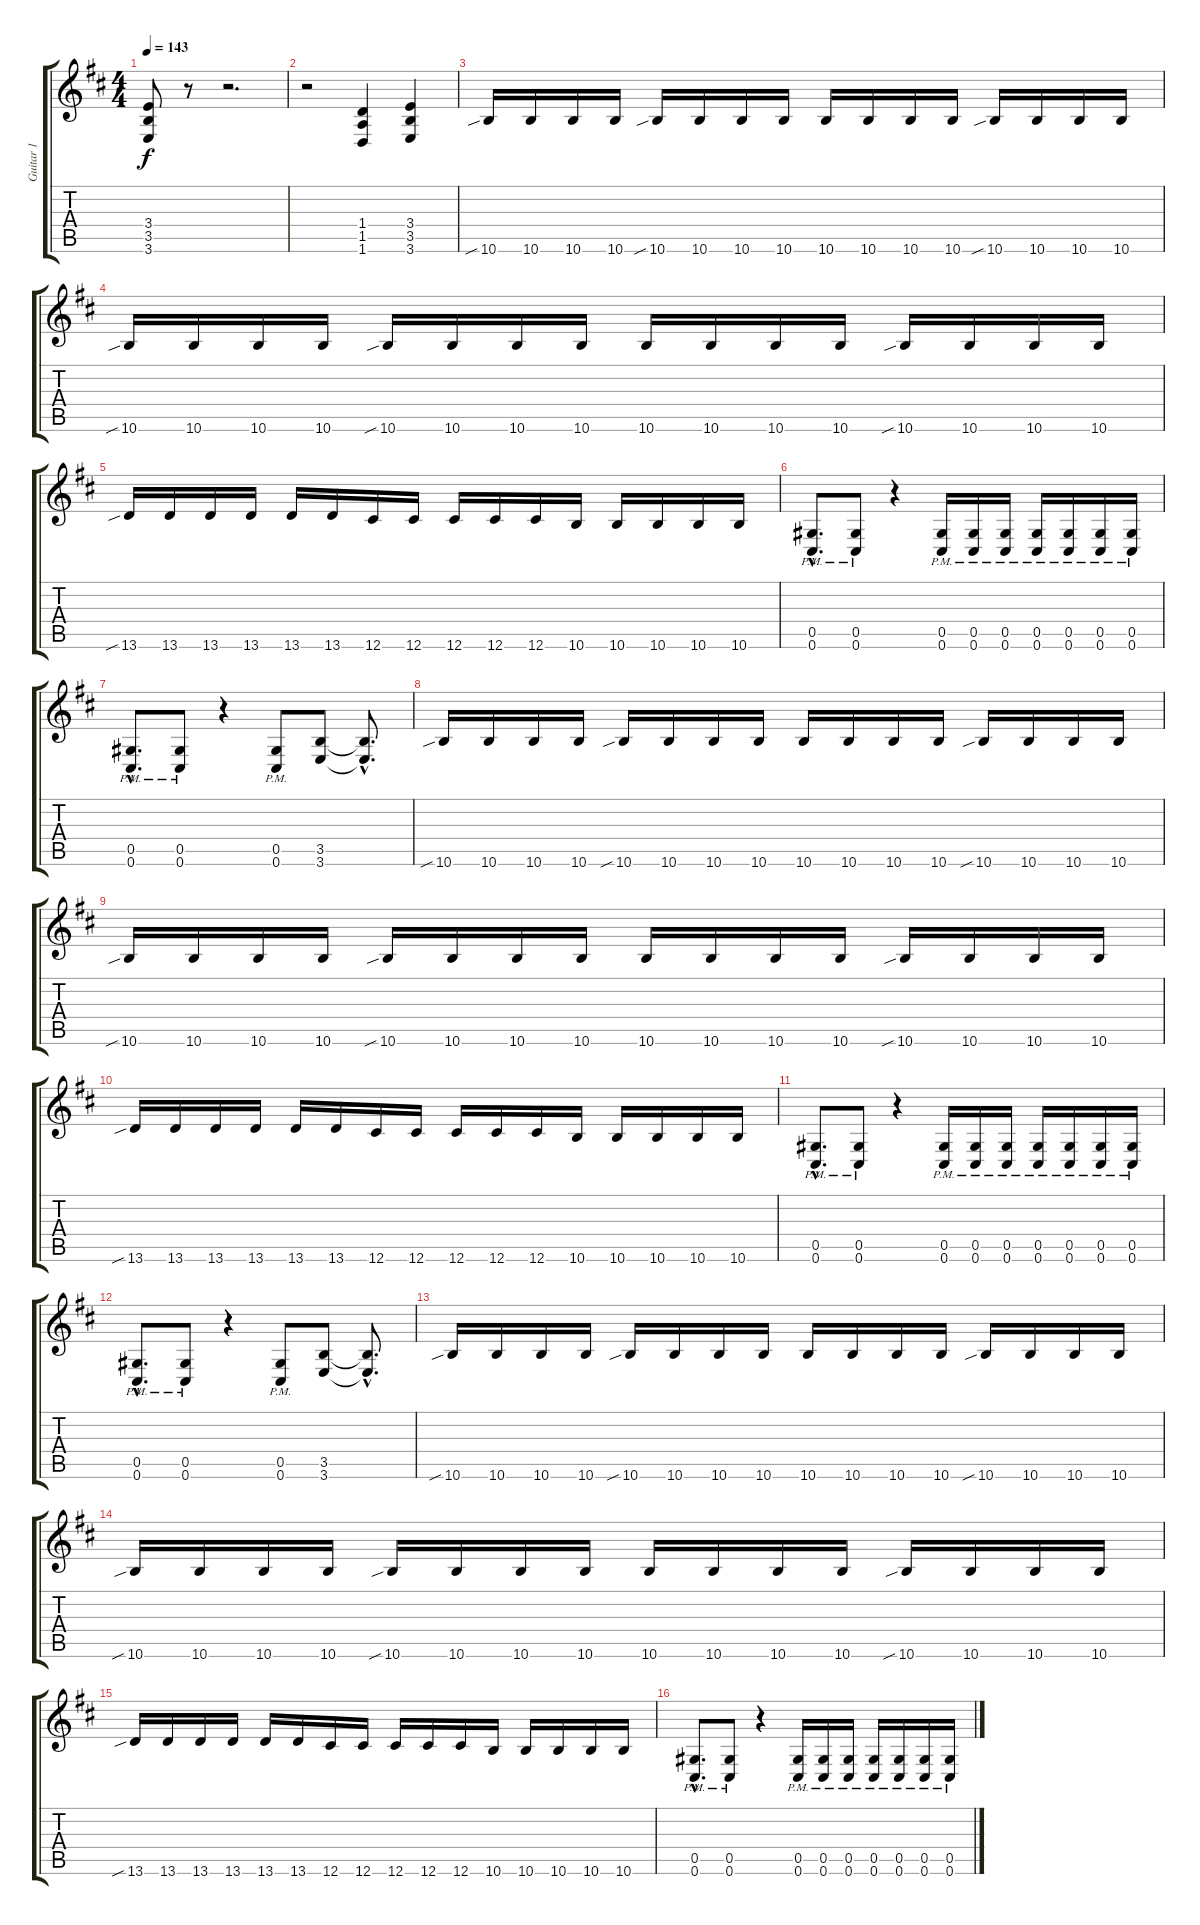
\track ("Guitar 1" "Guitar 1") {instrument overdrivenguitar}
\staff {score tabs}
\tuning (Eb4 Bb3 Gb3 Db3 Ab2 Db2) {hide}
\ts (4 4)
\tempo 143
\clef g2
\ks d
(3.4 3.5 3.6).8{dy f} r.8 r.2{d} |
r.2 (1.4 1.5 1.6).4 (3.4 3.5 3.6).4 |
10.6{sib}.16 10.6.16 10.6.16 10.6.16 10.6{sib}.16 10.6.16 10.6.16 10.6.16 10.6.16 10.6.16 10.6.16 10.6.16 10.6{sib}.16 10.6.16 10.6.16 10.6.16 |
10.6{sib}.16 10.6.16 10.6.16 10.6.16 10.6{sib}.16 10.6.16 10.6.16 10.6.16 10.6.16 10.6.16 10.6.16 10.6.16 10.6{sib}.16 10.6.16 10.6.16 10.6.16 |
13.6{sib}.16 13.6.16 13.6.16 13.6.16 13.6.16 13.6.16 12.6.16 12.6.16 12.6.16 12.6.16 12.6.16 10.6.16 10.6.16 10.6.16 10.6.16 10.6.16 |
(0.5{hac pm} 0.6{hac pm}).8{d} (0.5{pm} 0.6{pm}).8 r.4 (0.5{pm} 0.6{pm}).16 (0.5{pm} 0.6{pm}).16 (0.5{pm} 0.6{pm}).16 (0.5{pm} 0.6{pm}).16 (0.5{pm} 0.6{pm}).16 (0.5{pm} 0.6{pm}).16 (0.5{pm} 0.6{pm}).16 |
(0.5{hac pm} 0.6{hac pm}).8{d} (0.5{pm} 0.6{pm}).8 r.4 (0.5{pm} 0.6{pm}).8 (3.5 3.6).8 (3.5{hac t} 3.6{hac t}).8{d} |
10.6{sib}.16 10.6.16 10.6.16 10.6.16 10.6{sib}.16 10.6.16 10.6.16 10.6.16 10.6.16 10.6.16 10.6.16 10.6.16 10.6{sib}.16 10.6.16 10.6.16 10.6.16 |
10.6{sib}.16 10.6.16 10.6.16 10.6.16 10.6{sib}.16 10.6.16 10.6.16 10.6.16 10.6.16 10.6.16 10.6.16 10.6.16 10.6{sib}.16 10.6.16 10.6.16 10.6.16 |
13.6{sib}.16 13.6.16 13.6.16 13.6.16 13.6.16 13.6.16 12.6.16 12.6.16 12.6.16 12.6.16 12.6.16 10.6.16 10.6.16 10.6.16 10.6.16 10.6.16 |
(0.5{hac pm} 0.6{hac pm}).8{d} (0.5{pm} 0.6{pm}).8 r.4 (0.5{pm} 0.6{pm}).16 (0.5{pm} 0.6{pm}).16 (0.5{pm} 0.6{pm}).16 (0.5{pm} 0.6{pm}).16 (0.5{pm} 0.6{pm}).16 (0.5{pm} 0.6{pm}).16 (0.5{pm} 0.6{pm}).16 |
(0.5{hac pm} 0.6{hac pm}).8{d} (0.5{pm} 0.6{pm}).8 r.4 (0.5{pm} 0.6{pm}).8 (3.5 3.6).8 (3.5{hac t} 3.6{hac t}).8{d} |
10.6{sib}.16 10.6.16 10.6.16 10.6.16 10.6{sib}.16 10.6.16 10.6.16 10.6.16 10.6.16 10.6.16 10.6.16 10.6.16 10.6{sib}.16 10.6.16 10.6.16 10.6.16 |
10.6{sib}.16 10.6.16 10.6.16 10.6.16 10.6{sib}.16 10.6.16 10.6.16 10.6.16 10.6.16 10.6.16 10.6.16 10.6.16 10.6{sib}.16 10.6.16 10.6.16 10.6.16 |
13.6{sib}.16 13.6.16 13.6.16 13.6.16 13.6.16 13.6.16 12.6.16 12.6.16 12.6.16 12.6.16 12.6.16 10.6.16 10.6.16 10.6.16 10.6.16 10.6.16 |
(0.5{hac pm} 0.6{hac pm}).8{d} (0.5{pm} 0.6{pm}).8 r.4 (0.5{pm} 0.6{pm}).16 (0.5{pm} 0.6{pm}).16 (0.5{pm} 0.6{pm}).16 (0.5{pm} 0.6{pm}).16 (0.5{pm} 0.6{pm}).16 (0.5{pm} 0.6{pm}).16 (0.5{pm} 0.6{pm}).16
